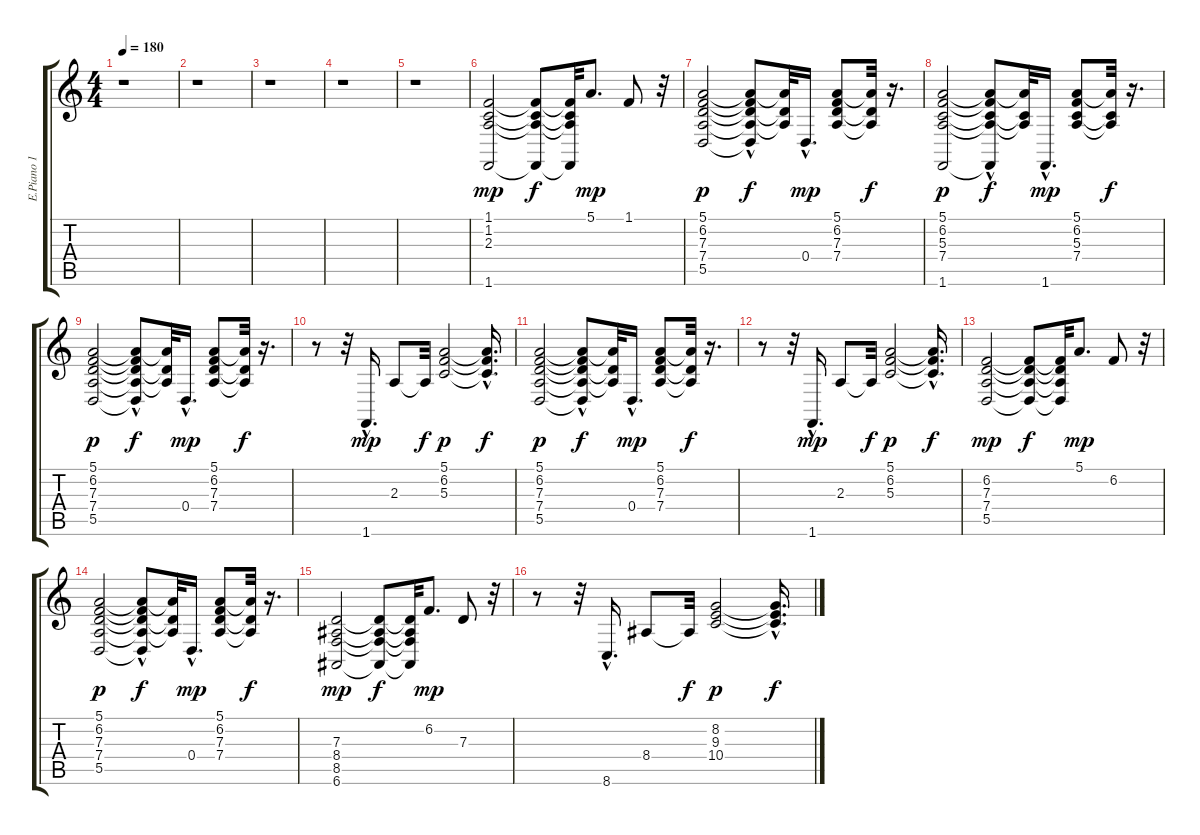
\track ("E.Piano 1" "E.Piano 1") {instrument electricpiano1}
\staff {score tabs}
\tuning (E4 B3 G3 D3 A2 E2) {hide}
\ts (4 4)
\tempo 180
\clef g2
\ks c
r.1{dy mp instrument electricpiano1} |
r.1 |
r.1 |
r.1 |
r.1 |
(1.1 1.2 2.3 1.6).2 (1.1{t} 1.2{t} 2.3{t} 1.6{t}).8{dy f} (1.1{t} 1.2{t} 2.3{t} 1.6{t}).32 5.1.8{d dy mp} 1.1.8 r.32 |
(5.1 6.2 7.3 7.4 5.5).2{dy p} (5.1{t} 6.2{t} 7.3{t} 7.4{t} 5.5{hac t}).8{dy f} (5.1{t} 7.3{t} 7.4{t}).32 0.4{hac}.16{d dy mp} (5.1 6.2 7.3 7.4).8 (5.1{t} 7.3{t} 7.4{t}).32{dy f} r.16{d} |
(5.1 6.2 5.3 7.4 1.6).2{dy p} (5.1{t} 6.2{t} 5.3{t} 7.4{t} 1.6{hac t}).8{dy f} (5.1{t} 5.3{t} 7.4{t}).32 1.6{hac}.16{d dy mp} (5.1 6.2 5.3 7.4).8 (5.1{t} 5.3{t} 7.4{t}).32{dy f} r.16{d} |
(5.1 6.2 7.3 7.4 5.5).2{dy p} (5.1{t} 6.2{t} 7.3{t} 7.4{t} 5.5{hac t}).8{dy f} (5.1{t} 7.3{t} 7.4{t}).32 0.4{hac}.16{d dy mp} (5.1 6.2 7.3 7.4).8 (5.1{t} 7.3{t} 7.4{t}).32{dy f} r.16{d} |
r.8 r.32 1.6{hac}.16{d dy mp} 2.3.8 2.3{t}.32{dy f} (5.1 6.2 5.3).2{dy p} (5.1{hac t} 6.2{hac t} 5.3{hac t}).16{d dy f} |
(5.1 6.2 7.3 7.4 5.5).2{dy p} (5.1{t} 6.2{t} 7.3{t} 7.4{t} 5.5{hac t}).8{dy f} (5.1{t} 7.3{t} 7.4{t}).32 0.4{hac}.16{d dy mp} (5.1 6.2 7.3 7.4).8 (5.1{t} 7.3{t} 7.4{t}).32{dy f} r.16{d} |
r.8 r.32 1.6{hac}.16{d dy mp} 2.3.8 2.3{t}.32{dy f} (5.1 6.2 5.3).2{dy p} (5.1{hac t} 6.2{hac t} 5.3{hac t}).16{d dy f} |
(6.2 7.3 7.4 5.5).2{dy mp} (6.2{t} 7.3{t} 7.4{t} 5.5{t}).8{dy f} (6.2{t} 7.3{t} 7.4{t} 5.5{t}).32 5.1.8{d dy mp} 6.2.8 r.32 |
(5.1 6.2 7.3 7.4 5.5).2{dy p} (5.1{t} 6.2{t} 7.3{t} 7.4{t} 5.5{hac t}).8{dy f} (5.1{t} 7.3{t} 7.4{t}).32 0.4{hac}.16{d dy mp} (5.1 6.2 7.3 7.4).8 (5.1{t} 7.3{t} 7.4{t}).32{dy f} r.16{d} |
(7.3 8.4 8.5 6.6).2{dy mp} (7.3{t} 8.4{t} 8.5{t} 6.6{t}).8{dy f} (7.3{t} 8.4{t} 8.5{t} 6.6{t}).32 6.2.8{d dy mp} 7.3.8 r.32 |
r.8 r.32 8.6{hac}.16{d} 8.4.8 8.4{t}.32{dy f} (8.2 9.3 10.4).2{dy p} (8.2{hac t} 9.3{hac t} 10.4{hac t}).16{d dy f}
